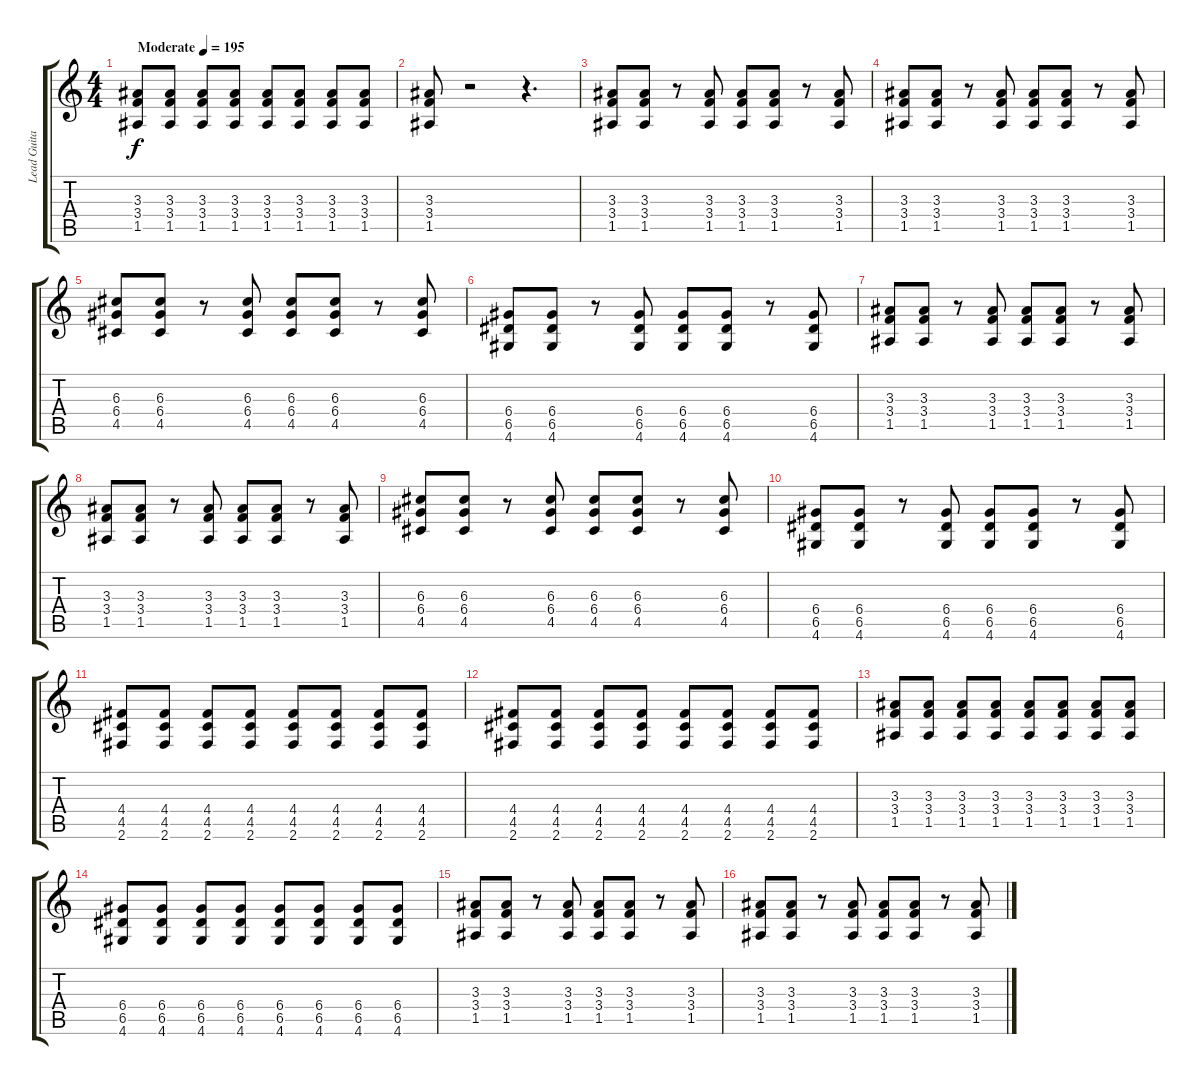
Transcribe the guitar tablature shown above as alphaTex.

\track ("Lead Guitar" "Lead Guita") {instrument overdrivenguitar}
\staff {score tabs}
\tuning (E4 B3 G3 D3 A2 E2) {hide}
\ts (4 4)
\tempo (195 "Moderate")
\clef g2
\ks c
(3.3 3.4 1.5).8{dy f instrument overdrivenguitar} (3.3 3.4 1.5).8 (3.3 3.4 1.5).8 (3.3 3.4 1.5).8 (3.3 3.4 1.5).8 (3.3 3.4 1.5).8 (3.3 3.4 1.5).8 (3.3 3.4 1.5).8 |
(3.3 3.4 1.5).8 r.2 r.4{d} |
(3.3 3.4 1.5).8 (3.3 3.4 1.5).8 r.8 (3.3 3.4 1.5).8 (3.3 3.4 1.5).8 (3.3 3.4 1.5).8 r.8 (3.3 3.4 1.5).8 |
(3.3 3.4 1.5).8 (3.3 3.4 1.5).8 r.8 (3.3 3.4 1.5).8 (3.3 3.4 1.5).8 (3.3 3.4 1.5).8 r.8 (3.3 3.4 1.5).8 |
(6.3 6.4 4.5).8 (6.3 6.4 4.5).8 r.8 (6.3 6.4 4.5).8 (6.3 6.4 4.5).8 (6.3 6.4 4.5).8 r.8 (6.3 6.4 4.5).8 |
(6.4 6.5 4.6).8 (6.4 6.5 4.6).8 r.8 (6.4 6.5 4.6).8 (6.4 6.5 4.6).8 (6.4 6.5 4.6).8 r.8 (6.4 6.5 4.6).8 |
(3.3 3.4 1.5).8 (3.3 3.4 1.5).8 r.8 (3.3 3.4 1.5).8 (3.3 3.4 1.5).8 (3.3 3.4 1.5).8 r.8 (3.3 3.4 1.5).8 |
(3.3 3.4 1.5).8 (3.3 3.4 1.5).8 r.8 (3.3 3.4 1.5).8 (3.3 3.4 1.5).8 (3.3 3.4 1.5).8 r.8 (3.3 3.4 1.5).8 |
(6.3 6.4 4.5).8 (6.3 6.4 4.5).8 r.8 (6.3 6.4 4.5).8 (6.3 6.4 4.5).8 (6.3 6.4 4.5).8 r.8 (6.3 6.4 4.5).8 |
(6.4 6.5 4.6).8 (6.4 6.5 4.6).8 r.8 (6.4 6.5 4.6).8 (6.4 6.5 4.6).8 (6.4 6.5 4.6).8 r.8 (6.4 6.5 4.6).8 |
(4.4 4.5 2.6).8 (4.4 4.5 2.6).8 (4.4 4.5 2.6).8 (4.4 4.5 2.6).8 (4.4 4.5 2.6).8 (4.4 4.5 2.6).8 (4.4 4.5 2.6).8 (4.4 4.5 2.6).8 |
(4.4 4.5 2.6).8 (4.4 4.5 2.6).8 (4.4 4.5 2.6).8 (4.4 4.5 2.6).8 (4.4 4.5 2.6).8 (4.4 4.5 2.6).8 (4.4 4.5 2.6).8 (4.4 4.5 2.6).8 |
(3.3 3.4 1.5).8 (3.3 3.4 1.5).8 (3.3 3.4 1.5).8 (3.3 3.4 1.5).8 (3.3 3.4 1.5).8 (3.3 3.4 1.5).8 (3.3 3.4 1.5).8 (3.3 3.4 1.5).8 |
(6.4 6.5 4.6).8 (6.4 6.5 4.6).8 (6.4 6.5 4.6).8 (6.4 6.5 4.6).8 (6.4 6.5 4.6).8 (6.4 6.5 4.6).8 (6.4 6.5 4.6).8 (6.4 6.5 4.6).8 |
(3.3 3.4 1.5).8 (3.3 3.4 1.5).8 r.8 (3.3 3.4 1.5).8 (3.3 3.4 1.5).8 (3.3 3.4 1.5).8 r.8 (3.3 3.4 1.5).8 |
(3.3 3.4 1.5).8 (3.3 3.4 1.5).8 r.8 (3.3 3.4 1.5).8 (3.3 3.4 1.5).8 (3.3 3.4 1.5).8 r.8 (3.3 3.4 1.5).8
